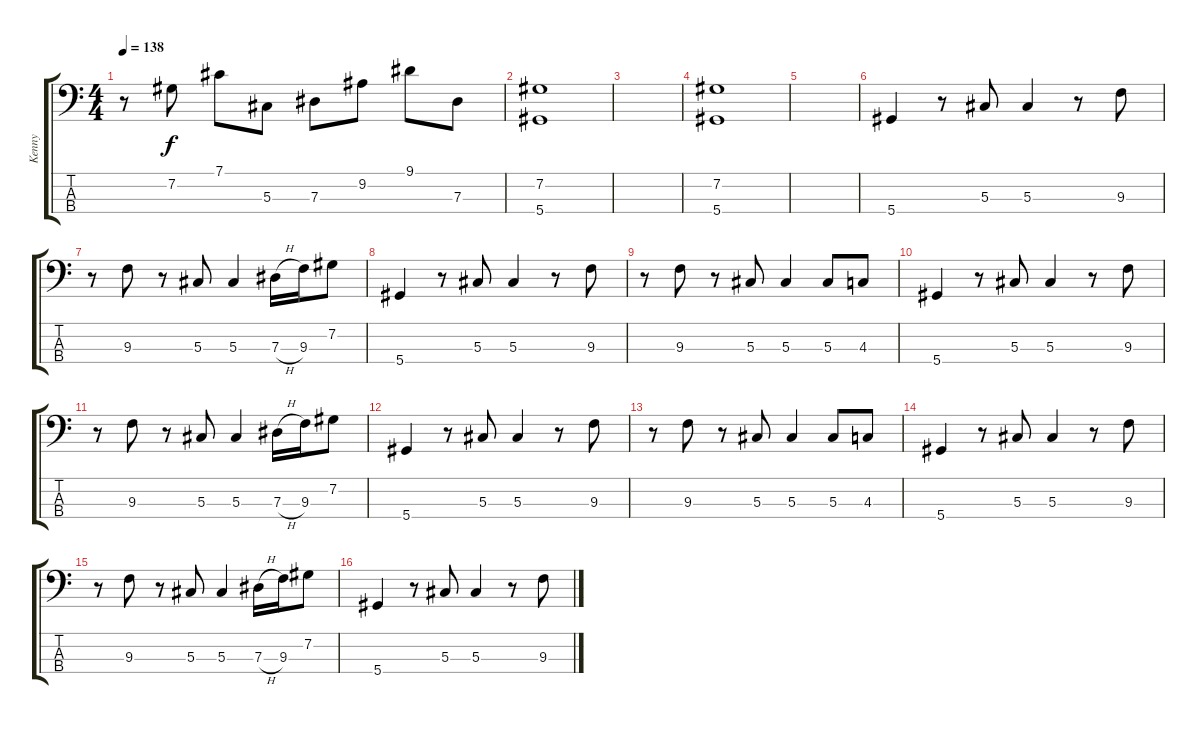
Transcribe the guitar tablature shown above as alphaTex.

\track ("Kenny" "Kenny") {instrument electricbasspick}
\staff {score tabs}
\tuning (Gb2 Db2 Ab1 Eb1) {hide}
\ts (4 4)
\tempo 138
\clef f4
\ks c
r.8{dy f} 7.2.8 7.1.8 5.3.8 7.3.8 9.2.8 9.1.8 7.3.8 |
(7.2 5.4).1 |
|
(7.2 5.4).1 |
|
5.4.4 r.8 5.3.8 5.3.4 r.8 9.3.8 |
r.8 9.3.8 r.8 5.3.8 5.3.4 7.3{h}.16 9.3.16 7.2.8 |
5.4.4 r.8 5.3.8 5.3.4 r.8 9.3.8 |
r.8 9.3.8 r.8 5.3.8 5.3.4 5.3.8 4.3.8 |
5.4.4 r.8 5.3.8 5.3.4 r.8 9.3.8 |
r.8 9.3.8 r.8 5.3.8 5.3.4 7.3{h}.16 9.3.16 7.2.8 |
5.4.4 r.8 5.3.8 5.3.4 r.8 9.3.8 |
r.8 9.3.8 r.8 5.3.8 5.3.4 5.3.8 4.3.8 |
5.4.4 r.8 5.3.8 5.3.4 r.8 9.3.8 |
r.8 9.3.8 r.8 5.3.8 5.3.4 7.3{h}.16 9.3.16 7.2.8 |
5.4.4 r.8 5.3.8 5.3.4 r.8 9.3.8
